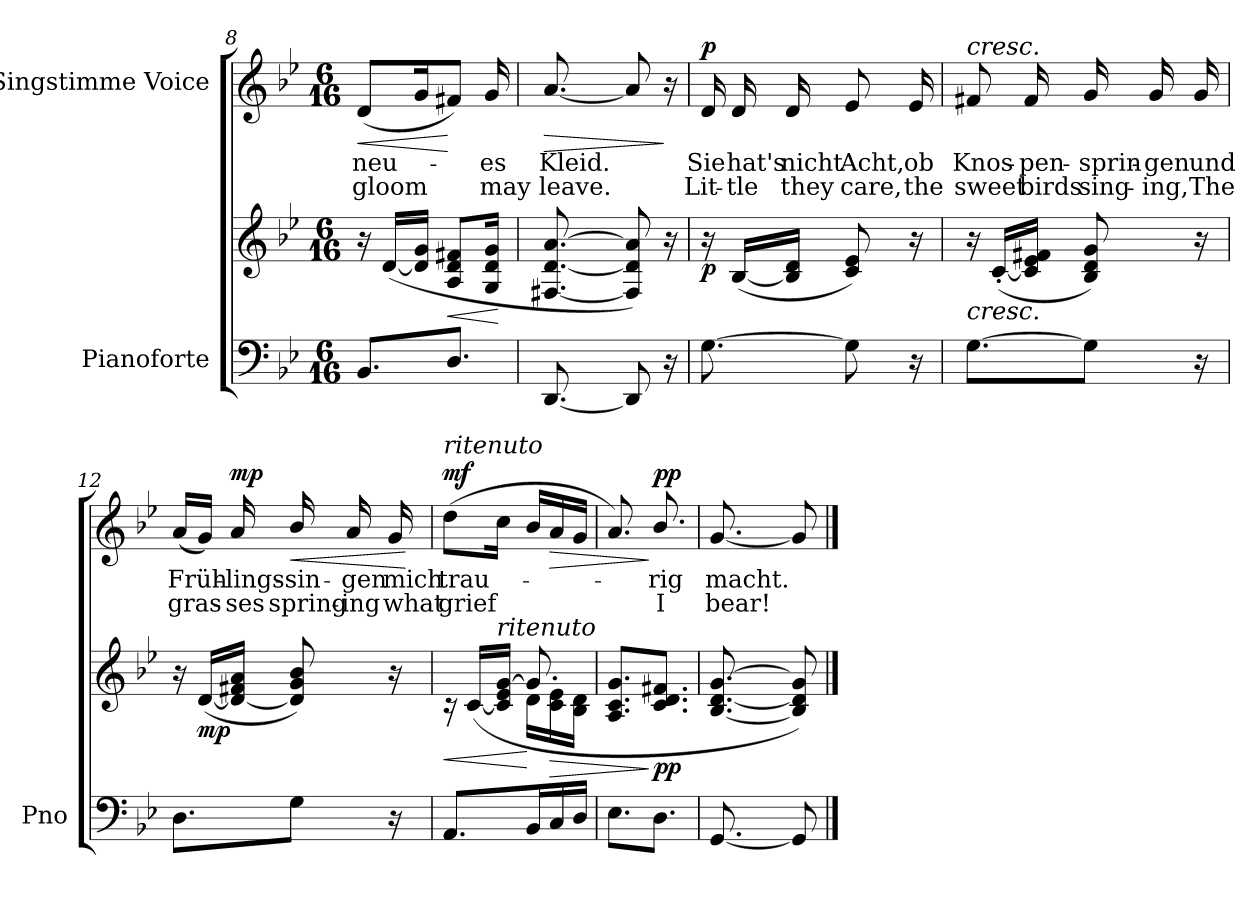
**kern	**kern	**dynam	**kern	**text	**text	**dynam
*part2	*part2	*part2	*part1	*part1	*part1	*part1
*staff3	*staff2	*staff2/3	*staff1	*staff1	*staff1	*staff1
*I"Pianoforte	*	*	*I"Singstimme Voice	*	*	*
*I'Pno	*	*	*	*	*	*
*clefF4	*clefG2	*	*clefG2	*	*	*
*k[b-e-]	*k[b-e-]	*	*k[b-e-]	*	*	*
*M6/16	*M6/16	*	*M6/16	*	*	*
=8	=8	=8	=8	=8	=8	=8
!	!	!	!	!LO:LY:b	!LO:LY:b	!LO:HP:b
8.BB-/L	16r	.	(<8d/L	neu-	gloom	<
.	(>[16d/LL	.	.	.	.	.
.	16d/] 16g/JJ	.	16g/K	.	.	.
!	!	!LO:HP:b	!	!	!	!
8.D/J	8A/ 8d/ 8f#X/L	<	8f#X/J)	.	.	[
!	!	!	!	!LO:LY:b	!LO:LY:b	!
.	16G/ 16d/ 16g/Jk	.	16g/	-es	may	.
.	.	[	.	.	.	.
=9	=9	=9	=9	=9	=9	=9
!	!	!	!	!LO:LY:b	!LO:LY:b	!LO:HP:b
[8.DD/	[8.F#X/ [8.d/ [8.a/	.	[8.a/	Kleid.	leave.	>
8DD/]	8F#/] 8d/] 8a/])	.	8a/]	.	.	.
16r	16r	.	16r	.	.	]
=10	=10	=10	=10	=10	=10	=10
!	!	!LO:DY:b	!	!LO:LY:b	!LO:LY:b	!LO:DY:a
[8.G\	16r	p	16d/	Sie	Lit-	p
!	!	!	!	!LO:LY:b	!LO:LY:b	!
.	(>[16B-/LL	.	16d/	hat's	-tle	.
!	!	!	!	!LO:LY:b	!LO:LY:b	!
.	16B-/] 16d/JJ	.	16d/	nicht	they	.
!	!	!	!	!LO:LY:b	!LO:LY:b	!
8G\]	8c/ 8e-/)	.	8e-/	Acht,	care,	.
!	!	!	!	!LO:LY:b	!LO:LY:b	!
16r	16r	.	16e-/	ob	the	.
!!LO:LB:g=z
=11	=11	=11	=11	=11	=11	=11
!	!	!	!LO:TX:a:i:t=cresc.	!	!	!
!	!LO:TX:b:i:t=cresc.	!	!	!	!	!
!	!	!	!	!LO:LY:b	!LO:LY:b	!
[8.G\L	16r	.	8f#X/	Knos-	sweet	.
.	(>[16c'/LL	.	.	.	.	.
!	!	!	!	!LO:LY:b	!LO:LY:b	!
.	16c/] 16e-/ 16f#X/JJ	.	16f#/	-pen-	birds	.
!	!	!	!	!LO:LY:b	!LO:LY:b	!
8G\J]	8B-/ 8d/ 8g/)	.	16g/	-sprin-	sing-	.
!	!	!	!	!LO:LY:b	!LO:LY:b	!
.	.	.	16g/	-gen	-ing,	.
!	!	!	!	!LO:LY:b	!LO:LY:b	!
16r	16r	.	16g/	und	The	.
=12	=12	=12	=12	=12	=12	=12
!	!	!	!	!LO:LY:b	!LO:LY:b	!
8.D\L	16r	.	(<16a/LL	Früh-	gras-	.
!	!	!LO:DY:b	!	!	!	!
.	(>[16d/LL	mp	16g/JJ)	.	.	.
!	!	!	!	!LO:LY:b	!LO:LY:b	!LO:DY:a
.	16d/_ 16f#X/ 16a/JJ	.	16a/	-lings-	-ses	mp
!	!	!	!	!LO:LY:b	!LO:LY:b	!LO:HP:b
8G\J	8d/] 8g/ 8b-/)	.	16b-/	-sin-	spring-	<
!	!	!	!	!LO:LY:b	!LO:LY:b	!
.	.	.	16a/	-gen	-ing	.
!	!	!	!	!LO:LY:b	!LO:LY:b	!
16r	16r	.	16g/	mich	what	.
.	.	.	.	.	.	[
=13	=13	=13	=13	=13	=13	=13
!	!	!	!LO:TX:a:i:t=ritenuto	!	!	!
!	!	!LO:HP:b	!	!LO:LY:b	!LO:LY:b	!LO:DY:a
*	*^	*	*	*	*	*
8.AA/L	16rc	8.ryy	<	(>8dd\L	trau-	grief	mf
.	(>[16c/LL	.	.	.	.	.	.
!	!LO:TX:a:i:t=ritenuto	!	!	!	!	!	!
.	16c/] 16e-/ [16g/JJ	.	.	16cc\Jk	.	.	.
16BB-/L	8.g/]	16d\LL	[	16b-/LL	.	.	.
*	*	*	*	*MM55	*	*	*
!	!	!	!LO:HP:b	!	!	!	!LO:HP:b
16C/	.	16c\ 16e-\	>	16a/	.	.	>
16D/JJ	.	16B-\ 16d\JJ	.	16g/JJ	.	.	.
*	*v	*v	*	*	*	*	*
=14	=14	=14	=14	=14	=14	=14
8.E-\L	8.A/ 8.c/ 8.g/L	.	8.a/)	.	.	.
*	*	*	*MM50	*	*	*
!	!	!LO:DY:n=1:b	!	!LO:LY:b	!LO:LY:b	!LO:DY:n=1:a
8.D\J	8.c/ 8.d/ 8.f#X/J	] pp	8.b-/	-rig	I	] pp
=15	=15	=15	=15	=15	=15	=15
!	!	!	!	!LO:LY:b	!LO:LY:b	!
[8.GG/	[8.B-/ [8.d/ [8.g/	.	[8.g/	macht.	bear!	.
8GG/]	8B-/] 8d/] 8g/])	.	8g/]	.	.	.
==	==	==	==	==	==	==
*-	*-	*-	*-	*-	*-	*-
